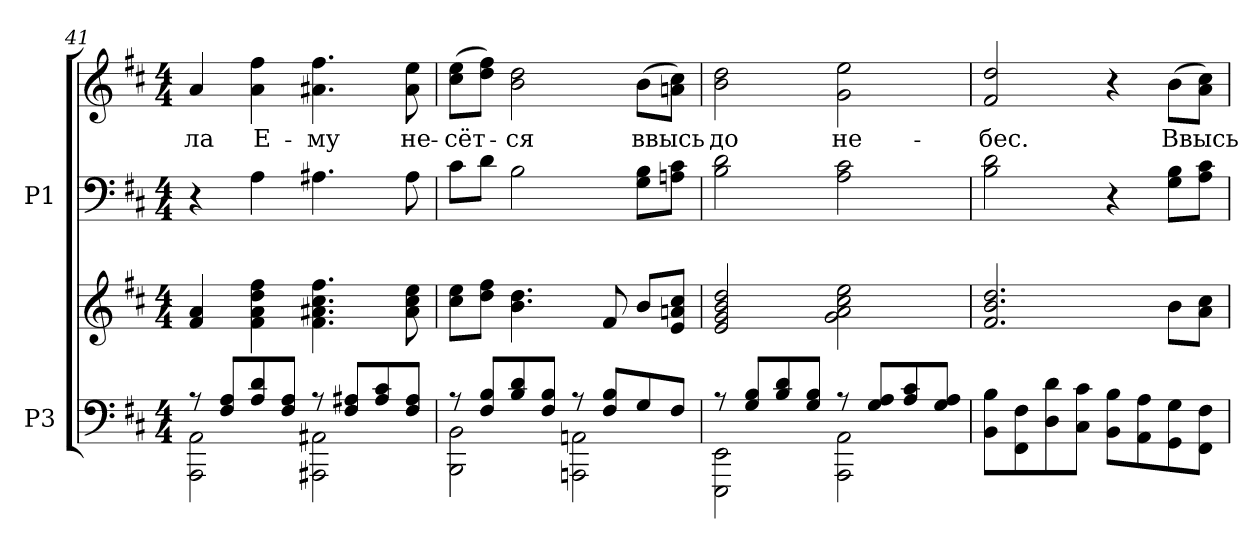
**kern	**kern	**kern	**kern	**text
*part2	*part2	*part1	*part1	*part1
*staff4	*staff3	*staff2	*staff1	*staff1
*I"P3	*	*I"P1	*	*
*clefF4	*clefG2	*clefF4	*clefG2	*
*k[f#c#]	*k[f#c#]	*k[f#c#]	*k[f#c#]	*
*b:	*b:	*b:	*b:	*
*M4/4	*M4/4	*M4/4	*M4/4	*
=41	=41	=41	=41	=41
*^	*	*	*	*
!	!	!	!	!	!LO:LY:b:color=#000000
8r	2AAAi\ 2AAi	4f#i/ 4ai	4r	4ai/	-ла
8F#i/ 8AiL	.	.	.	.	.
!	!	!	!	!	!LO:LY:b:color=#000000
8Ai/ 8di	.	4f#i\ 4ai 4ddi 4ff#i	4Ai\	4ai\ 4ff#i	Е-
8F#i/ 8AiJ	.	.	.	.	.
!	!	!	!	!	!LO:LY:b:color=#000000
8r	2AAA#Xi\ 2AA#Xi	4.f#i\ 4.a#Xi 4.cc#i 4.ff#i	4.A#Xi\	4.a#Xi\ 4.ff#i	-му
8F#i/ 8A#XiL	.	.	.	.	.
8A#i/ 8c#i	.	.	.	.	.
!	!	!	!	!	!LO:LY:b:color=#000000
8F#i/ 8A#iJ	.	8a#i\ 8cc#i 8eei	8A#i\	8a#i\ 8eei	не-
=42	=42	=42	=42	=42	=42
!	!	!	!	!	!LO:LY:b:color=#000000
8r	2BBBi\ 2BBi	8cc#i\ 8eeiL	8c#i\L	(8cc#i\ 8eeiL	-сёт-
8F#i/ 8BiL	.	8ddi\ 8ff#iJ	8di\J	8ddi\ 8ff#iJ)	.
!	!	!	!	!	!LO:LY:b:color=#000000
8Bi/ 8di	.	4.bi\ 4.ddi	2Bi\	2bi\ 2ddi	-ся
8F#i/ 8BiJ	.	.	.	.	.
8r	2AAAni\ 2AAni	.	.	.	.
8F#i/ 8BiL	.	8f#i/	.	.	.
!	!	!	!	!	!LO:LY:b:color=#000000
8Gi/	.	8bi/L	8Gi\ 8BiL	(8bi\L	ввысь
8F#i/J	.	8ei/ 8ani 8cc#iJ	8Ani\ 8c#iJ	8ani\ 8cc#iJ)	.
!!LO:LB:g=z
=43	=43	=43	=43	=43	=43
!	!	!	!	!	!LO:LY:b:color=#000000
8r	2EEEi\ 2EEi	2ei/ 2gi 2bi 2ddi	2Bi\ 2di	2bi\ 2ddi	до
8Gi/ 8BiL	.	.	.	.	.
8Bi/ 8di	.	.	.	.	.
8Gi/ 8BiJ	.	.	.	.	.
!	!	!	!	!	!LO:LY:b:color=#000000
8r	2AAAi\ 2AAi	2gi\ 2ai 2cc#i 2eei	2Ai\ 2c#i	2gi\ 2eei	не-
8Gi/ 8AiL	.	.	.	.	.
8Ai/ 8c#i	.	.	.	.	.
8Gi/ 8AiJ	.	.	.	.	.
*v	*v	*	*	*	*
=44	=44	=44	=44	=44
!	!	!	!	!LO:LY:b:color=#000000
8BBi\ 8BiL	2.f#i/ 2.bi 2.ddi	2Bi\ 2di	2f#i/ 2ddi	-бес.
8FF#i\ 8F#i	.	.	.	.
8Di\ 8di	.	.	.	.
8C#i\ 8c#iJ	.	.	.	.
8BBi\ 8BiL	.	4r	4r	.
8AAi\ 8Ai	.	.	.	.
!	!	!	!	!LO:LY:b:color=#000000
8GGi\ 8Gi	8bi\L	8Gi\ 8BiL	(8bi\L	Ввысь
8FF#i\ 8F#iJ	8ai\ 8cc#iJ	8Ai\ 8c#iJ	8ai\ 8cc#iJ)	.
=	=	=	=	=
*-	*-	*-	*-	*-
